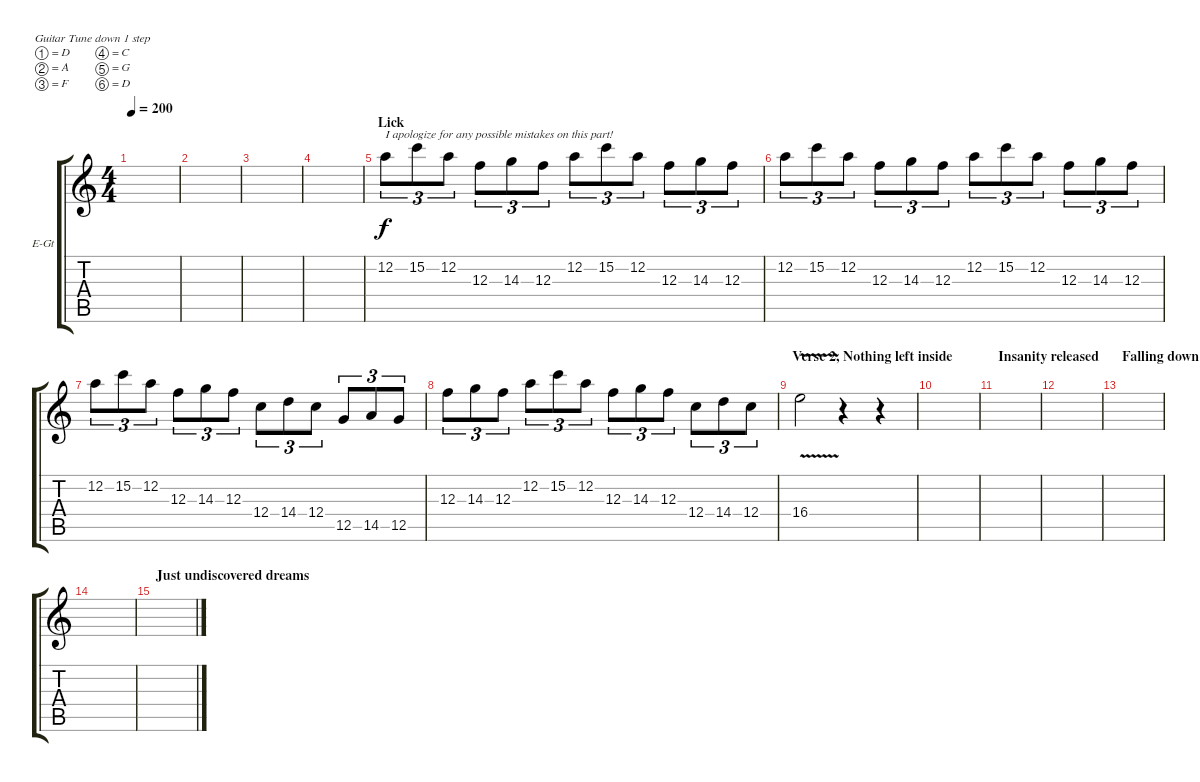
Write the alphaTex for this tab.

\defaultSystemsLayout 4
\bracketExtendMode groupsimilarinstruments
\firstSystemTrackNameOrientation horizontal
\otherSystemsTrackNameOrientation horizontal
\track ("Lick / Lead" "E-Gt") {instrument distortionguitar}
\staff {score tabs}
\tuning (D4 A3 F3 C3 G2 D2)
\ts (4 4)
\tempo 200
\clef g2
\scale
0.5
\ks c
|
\scale
0.5 |
\scale
0.5 |
\scale
0.5 |
\section ("" "Lick")
\scale
0.5 12.2.8{tu (3 2) txt "I apologize for any possible mistakes on this part!"} 15.2.8{tu (3 2)} 12.2.8{tu (3 2)} 12.3.8{tu (3 2)} 14.3.8{tu (3 2)} 12.3.8{tu (3 2)} 12.2.8{tu (3 2)} 15.2.8{tu (3 2)} 12.2.8{tu (3 2)} 12.3.8{tu (3 2)} 14.3.8{tu (3 2)} 12.3.8{tu (3 2)} |
\scale
0.5 12.2.8{tu (3 2)} 15.2.8{tu (3 2)} 12.2.8{tu (3 2)} 12.3.8{tu (3 2)} 14.3.8{tu (3 2)} 12.3.8{tu (3 2)} 12.2.8{tu (3 2)} 15.2.8{tu (3 2)} 12.2.8{tu (3 2)} 12.3.8{tu (3 2)} 14.3.8{tu (3 2)} 12.3.8{tu (3 2)} |
\scale
0.5 12.2.8{tu (3 2)} 15.2.8{tu (3 2)} 12.2.8{tu (3 2)} 12.3.8{tu (3 2)} 14.3.8{tu (3 2)} 12.3.8{tu (3 2)} 12.4.8{tu (3 2)} 14.4.8{tu (3 2)} 12.4.8{tu (3 2)} 12.5.8{tu (3 2)} 14.5.8{tu (3 2)} 12.5.8{tu (3 2)} |
\scale
0.5 12.3.8{tu (3 2)} 14.3.8{tu (3 2)} 12.3.8{tu (3 2)} 12.2.8{tu (3 2)} 15.2.8{tu (3 2)} 12.2.8{tu (3 2)} 12.3.8{tu (3 2)} 14.3.8{tu (3 2)} 12.3.8{tu (3 2)} 12.4.8{tu (3 2)} 14.4.8{tu (3 2)} 12.4.8{tu (3 2)} |
\section ("" "Verse 2, Nothing left inside")
\scale
0.5 16.4{v}.2 r.4 r.4 |
\scale
0.5 |
\section ("" "Insanity released")
\scale
0.5 |
\scale
0.5 |
\section ("" "Falling down with hate")
\scale
0.5 |
\scale
0.5 |
\section ("" "Just undiscovered dreams")
\scale
0.5 |
\scale
0.5
